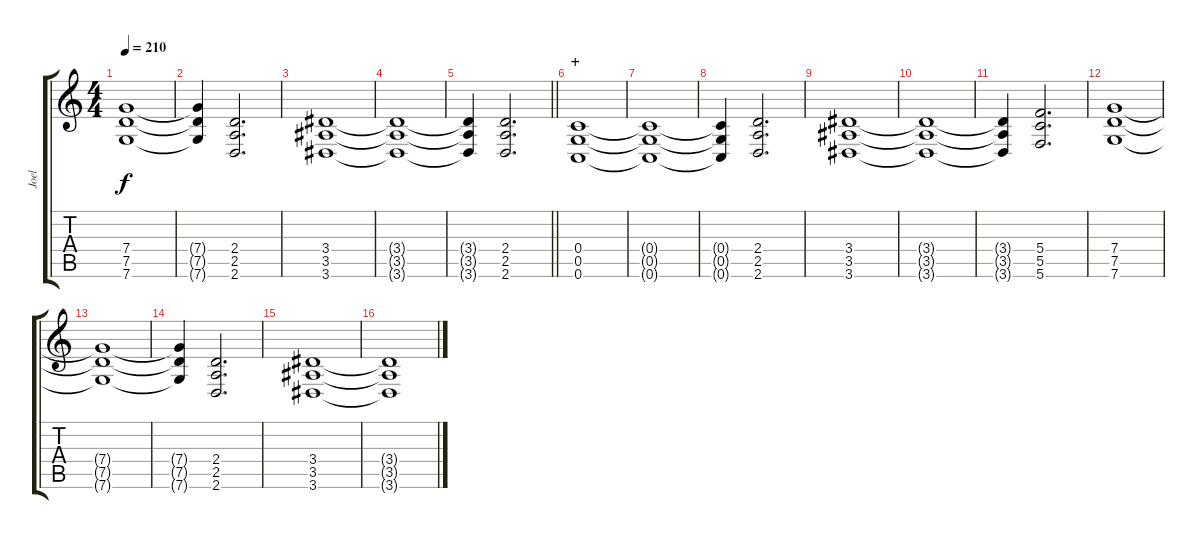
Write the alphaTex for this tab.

\track ("Joel" "Joel") {instrument distortionguitar}
\staff {score tabs}
\tuning (D4 A3 F3 C3 G2 C2) {hide}
\ts (4 4)
\tempo 210
\clef g2
\ks c
(7.4{t} 7.5{t} 7.6{t}).1{dy f} |
(7.4{t} 7.5{t} 7.6{t}).4 (2.4 2.5 2.6).2{d} |
(3.4 3.5 3.6).1 |
(3.4{t} 3.5{t} 3.6{t}).1 |
\barLineRight lightlight
(3.4{t} 3.5{t} 3.6{t}).4 (2.4 2.5 2.6).2{d} |
\section ("" "+")
(0.4 0.5 0.6).1 |
(0.4{t} 0.5{t} 0.6{t}).1 |
(0.4{t} 0.5{t} 0.6{t}).4 (2.4 2.5 2.6).2{d} |
(3.4 3.5 3.6).1 |
(3.4{t} 3.5{t} 3.6{t}).1 |
(3.4{t} 3.5{t} 3.6{t}).4 (5.4 5.5 5.6).2{d} |
(7.4 7.5 7.6).1 |
(7.4{t} 7.5{t} 7.6{t}).1 |
(7.4{t} 7.5{t} 7.6{t}).4 (2.4 2.5 2.6).2{d} |
(3.4 3.5 3.6).1 |
(3.4{t} 3.5{t} 3.6{t}).1
